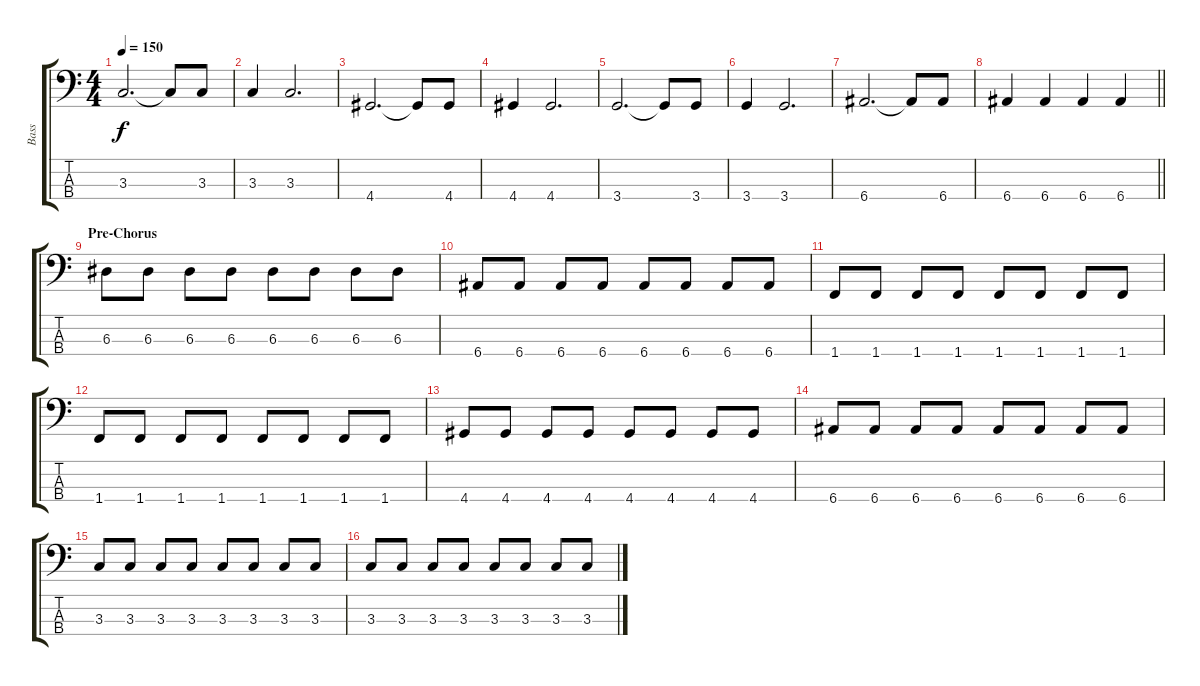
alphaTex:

\track ("Bass" "Bass") {instrument electricbassfinger}
\staff {score tabs}
\tuning (G2 D2 A1 E1) {hide}
\ts (4 4)
\tempo 150
\clef f4
\ks c
3.3.2{d dy f} 3.3{t}.8 3.3.8 |
3.3.4 3.3.2{d} |
4.4.2{d} 4.4{t}.8 4.4.8 |
4.4.4 4.4.2{d} |
3.4.2{d} 3.4{t}.8 3.4.8 |
3.4.4 3.4.2{d} |
6.4.2{d} 6.4{t}.8 6.4.8 |
\barLineRight lightlight
6.4.4 6.4.4 6.4.4 6.4.4 |
\section ("" "Pre-Chorus")
6.3.8 6.3.8 6.3.8 6.3.8 6.3.8 6.3.8 6.3.8 6.3.8 |
6.4.8 6.4.8 6.4.8 6.4.8 6.4.8 6.4.8 6.4.8 6.4.8 |
1.4.8 1.4.8 1.4.8 1.4.8 1.4.8 1.4.8 1.4.8 1.4.8 |
1.4.8 1.4.8 1.4.8 1.4.8 1.4.8 1.4.8 1.4.8 1.4.8 |
4.4.8 4.4.8 4.4.8 4.4.8 4.4.8 4.4.8 4.4.8 4.4.8 |
6.4.8 6.4.8 6.4.8 6.4.8 6.4.8 6.4.8 6.4.8 6.4.8 |
3.3.8 3.3.8 3.3.8 3.3.8 3.3.8 3.3.8 3.3.8 3.3.8 |
3.3.8 3.3.8 3.3.8 3.3.8 3.3.8 3.3.8 3.3.8 3.3.8
